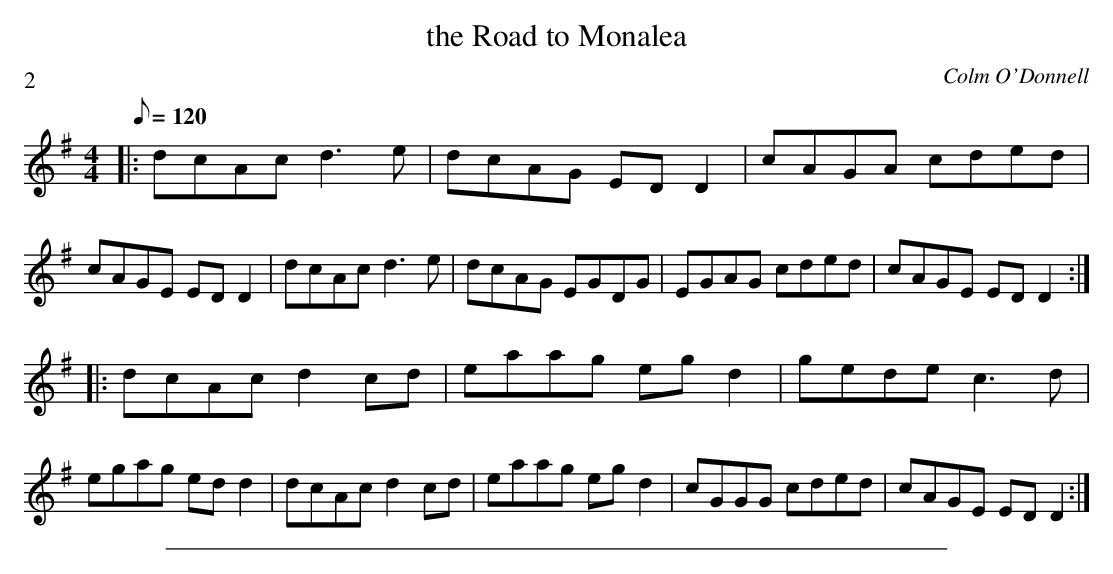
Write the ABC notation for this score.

X:1
T: the Road to Monalea
M:4/4
L:1/8
Q:120
C:Colm O'Donnell
P: 2
K:G
|: dcAc d3e | dcAG EDD2 | cAGA cded | cAGE EDD2 \
|  dcAc d3e | dcAG EGDG | EGAG cded | cAGE EDD2 :|
|: dcAc d2cd | eaag egd2 | gede c3d | egag edd2 \
|  dcAc d2cd | eaag egd2 | cGGG cded | cAGE EDD2 :|
